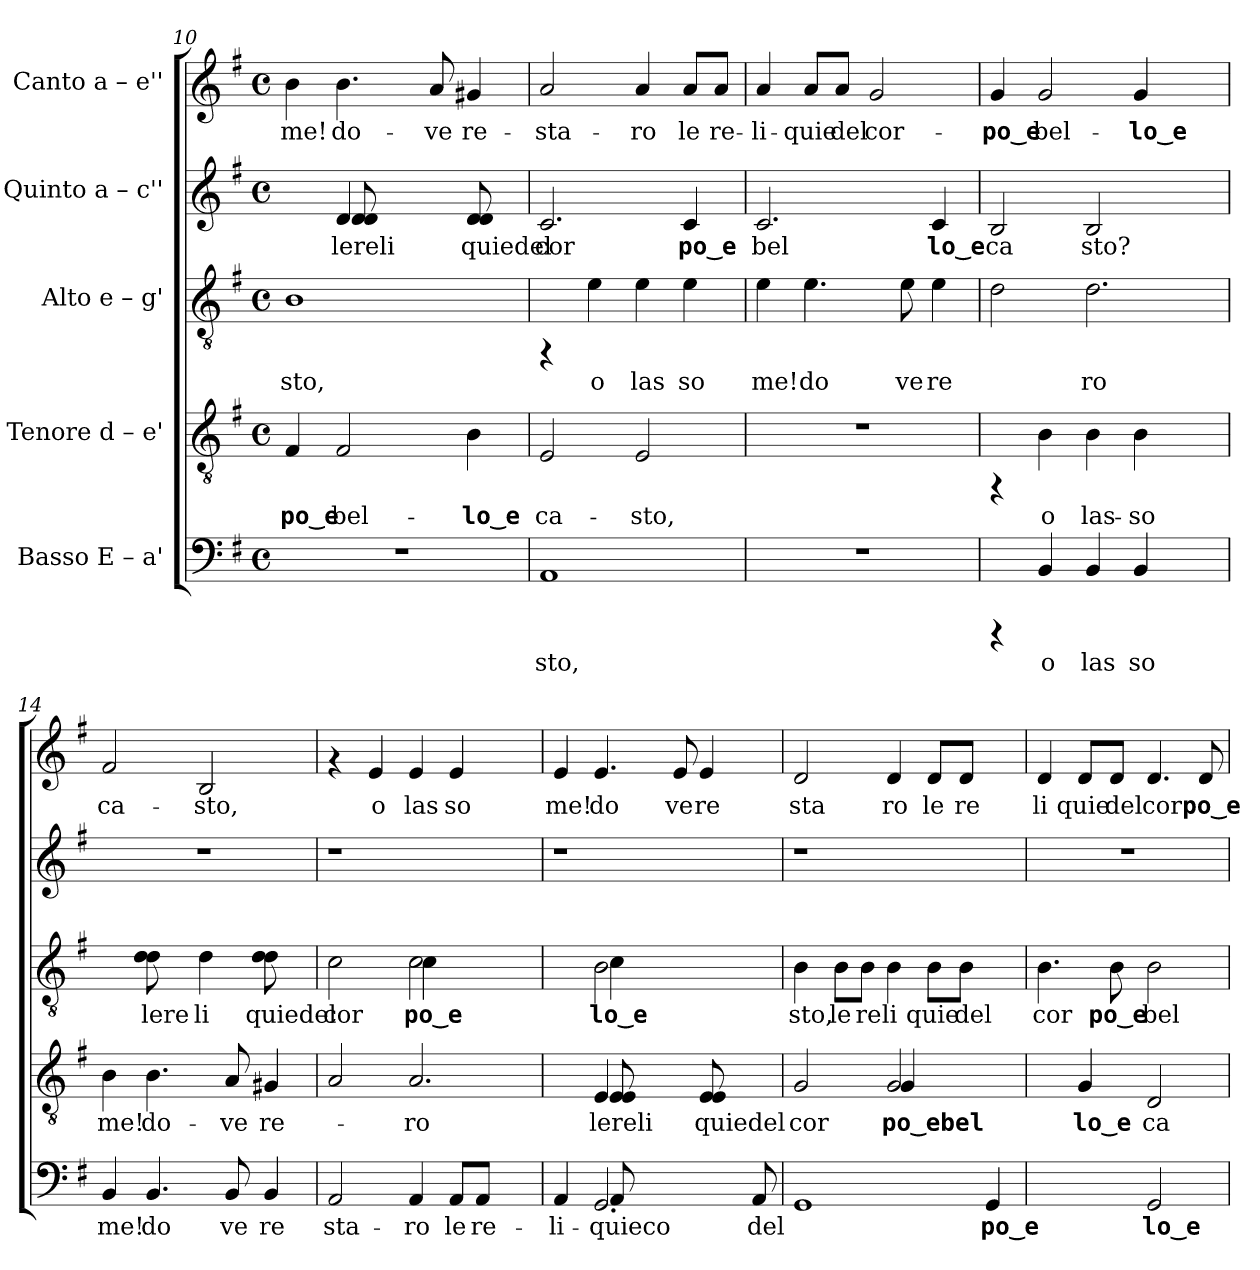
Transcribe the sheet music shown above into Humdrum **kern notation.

**kern	**text	**kern	**text	**kern	**text	**kern	**text	**kern	**text
*part5	*part5	*part4	*part4	*part3	*part3	*part2	*part2	*part1	*part1
*staff5	*staff5	*staff4	*staff4	*staff3	*staff3	*staff2	*staff2	*staff1	*staff1
*I"Basso  E – a'	*	*I"Tenore  d – e'	*	*I"Alto  e – g'	*	*I"Quinto  a – c''	*	*I"Canto  a – e''	*
*clefF4	*	*clefGv2	*	*clefGv2	*	*clefG2	*	*clefG2	*
*k[f#]	*	*k[f#]	*	*k[f#]	*	*k[f#]	*	*k[f#]	*
*G:	*	*G:	*	*G:	*	*G:	*	*G:	*
*M4/4	*	*M4/4	*	*M4/4	*	*M4/4	*	*M4/4	*
*met(c)	*	*met(c)	*	*met(c)	*	*met(c)	*	*met(c)	*
=10	=10	=10	=10	=10	=10	=10	=10	=10	=10
!	!	!	!LO:LY:b:rj	!	!LO:LY:b:cj	!	!	!	!LO:LY:b:cj
*	*	*	*	*	*	*^	*	*	*
1r	.	4F#/	-po‿e	1B	sto,	4ryy	4ryy	.	4b\	me!
!	!	!	!LO:LY:b:rj	!	!	!	!	!LO:LY:b:rj	!	!LO:LY:b:cj
.	.	2F#/	bel-	.	.	4d/	8d/ 8d/	lereli	4.b\	do-
.	.	.	.	.	.	.	8ryy	.	.	.
.	.	.	.	.	.	4ryy	2ryy	.	.	.
!	!	!	!	!	!	!	!	!	!	!LO:LY:b:cj
.	.	.	.	.	.	.	.	.	8a/	-ve
!	!	!	!LO:LY:b:rj	!	!	!	!	!LO:LY:b:rj	!	!LO:LY:b:cj
.	.	4B\	-lo‿e	.	.	8d/ 8d/	.	quiedel	4g#X/	re-
.	.	.	.	.	.	8ryy	.	.	.	.
*	*	*	*	*	*	*v	*v	*	*	*
!!LO:PB:g=z
=11	=11	=11	=11	=11	=11	=11	=11	=11	=11
!	!LO:LY:b:rj	!	!LO:LY:b:rj	!	!	!	!LO:LY:b:rj	!	!LO:LY:b:cj
1AA	-sto,	2E/	ca-	4rFF	.	2.c/	cor	2a/	-sta-
!	!	!	!	!	!LO:LY:b:cj	!	!	!	!
.	.	.	.	4e\	o	.	.	.	.
!	!	!	!LO:LY:b:rj	!	!LO:LY:b:cj	!	!	!	!LO:LY:b:cj
.	.	2E/	-sto,	4e\	las	.	.	4a/	-ro
!	!	!	!	!	!LO:LY:b:cj	!	!LO:LY:b:rj	!	!LO:LY:b:cj
.	.	.	.	4e\	so	4c/	po‿e	8a/L	le
!	!	!	!	!	!	!	!	!	!LO:LY:b:cj
.	.	.	.	.	.	.	.	8a/J	re-
=12	=12	=12	=12	=12	=12	=12	=12	=12	=12
!	!	!	!	!	!LO:LY:b:cj	!	!LO:LY:b:rj	!	!LO:LY:b:cj
1r	.	1r	.	4e\	me!	2.c/	bel	4a/	-li-
!	!	!	!	!	!LO:LY:b:cj	!	!	!	!LO:LY:b:cj
.	.	.	.	4.e\	do	.	.	8a/L	-quie
!	!	!	!	!	!	!	!	!	!LO:LY:b:cj
.	.	.	.	.	.	.	.	8a/J	del
!	!	!	!	!	!	!	!	!	!LO:LY:b:cj
.	.	.	.	.	.	.	.	2g/	cor-
!	!	!	!	!	!LO:LY:b:cj	!	!	!	!
.	.	.	.	8e\	ve	.	.	.	.
!	!	!	!	!	!LO:LY:b:cj	!	!LO:LY:b:rj	!	!
.	.	.	.	4e\	re	4c/	lo‿e	.	.
=13	=13	=13	=13	=13	=13	=13	=13	=13	=13
!	!	!	!	!	!	!	!LO:LY:b:rj	!	!LO:LY:b:cj
4rCCC	.	4rFF	.	2d\	.	2B/	ca	4g/	-po‿e
!	!LO:LY:b:rj	!	!LO:LY:b:rj	!	!	!	!	!	!LO:LY:b:cj
4BB/	o	4B\	o	.	.	.	.	2g/	bel-
!	!LO:LY:b:rj	!	!LO:LY:b:rj	!	!LO:LY:b:cj	!	!LO:LY:b:rj	!	!
4BB/	las	4B\	las-	2.d\	ro	2B/	sto?	.	.
!	!LO:LY:b:rj	!	!LO:LY:b:rj	!	!	!	!	!	!LO:LY:b:cj
4BB/	so	4B\	-so	.	.	.	.	4g/	-lo‿e
4ryy	.	4ryy	.	.	.	4ryy	.	4ryy	.
=14	=14	=14	=14	=14	=14	=14	=14	=14	=14
!	!LO:LY:b:rj	!	!LO:LY:b:rj	!	!	!	!	!	!LO:LY:b:cj
4BB/	me!	4B\	me!	4ryy	.	1r	.	2f#/	ca-
!	!LO:LY:b:rj	!	!LO:LY:b:rj	!	!LO:LY:b:cj	!	!	!	!
4.BB/	do	4.B\	do-	8d\ 8d\	lere	.	.	.	.
.	.	.	.	8ryy	.	.	.	.	.
!	!	!	!	!	!LO:LY:b:cj	!	!	!	!LO:LY:b:cj
.	.	.	.	4d\	li	.	.	2B/	-sto,
!	!LO:LY:b:rj	!	!LO:LY:b:rj	!	!	!	!	!	!
8BB/	ve	8A/	-ve	.	.	.	.	.	.
!	!LO:LY:b:rj	!	!LO:LY:b:rj	!	!LO:LY:b:cj	!	!	!	!
4BB/	re	4G#X/	re-	8d\ 8d\	quiedel	.	.	.	.
.	.	.	.	8ryy	.	.	.	.	.
!!LO:PB:g=z
=15	=15	=15	=15	=15	=15	=15	=15	=15	=15
!	!LO:LY:b:rj	!	!	!	!LO:LY:b:cj	!	!	!	!
*	*	*	*	*^	*	*	*	*	*
2AA/	sta-	2A/	.	2c\	2ryy	cor	1r	.	4rf	.
!	!	!	!	!	!	!	!	!	!	!LO:LY:b:cj
.	.	.	.	.	.	.	.	.	4e/	o
!	!LO:LY:b:rj	!	!LO:LY:b:rj	!	!	!LO:LY:b:cj	!	!	!	!LO:LY:b:cj
4AA/	-ro	2.A/	-ro	2c\	4c\	po‿e	.	.	4e/	las
!	!LO:LY:b:rj	!	!	!	!	!	!	!	!	!LO:LY:b:cj
8AA/L	le	.	.	.	4ryy	.	.	.	4e/	so
!	!LO:LY:b:rj	!	!	!	!	!	!	!	!	!
8AA/J	re-	.	.	.	.	.	.	.	.	.
4ryy	.	.	.	4ryy	4ryy	.	4ryy	.	4ryy	.
=16	=16	=16	=16	=16	=16	=16	=16	=16	=16	=16
!	!LO:LY:b:rj	!	!	!	!	!	!	!	!	!LO:LY:b:cj
*^	*	*^	*	*	*	*	*	*	*	*
4AA/	4ryy	-li-	4ryy	4ryy	.	4ryy	4ryy	.	1r	.	4e/	me!
!	!	!LO:LY:b:rj	!	!	!LO:LY:b:rj	!	!	!LO:LY:b:cj	!	!	!	!LO:LY:b:cj
2.GG/	8AA/	-quieco	4E/	8E/ 8E/	lereli	2B\	4c\	lo‿e	.	.	4.e/	do
.	2.ryy	.	.	4ryy	.	.	.	.	.	.	.	.
.	.	.	4ryy	.	.	.	4.ryy	.	.	.	.	.
!	!	!	!	!	!	!	!	!	!	!	!	!LO:LY:b:cj
.	.	.	.	2ryy	.	.	.	.	.	.	8e/	ve
!	!	!	!	!	!LO:LY:b:rj	!	!	!	!	!	!	!LO:LY:b:cj
.	.	.	8E/ 8E/	.	quiedel	4.ryy	.	.	.	.	4e/	re
.	.	.	4ryy	.	.	.	4ryy	.	.	.	.	.
!	!	!LO:LY:b:rj	!	!	!	!	!	!	!	!	!	!
8AA/	.	del	.	.	.	.	.	.	8ryy	.	8ryy	.
*v	*v	*	*	*	*	*v	*v	*	*	*	*	*
=17	=17	=17	=17	=17	=17	=17	=17	=17	=17	=17
!	!	!	!	!LO:LY:b:rj	!	!LO:LY:b:cj	!	!	!	!LO:LY:b:cj
1GG	.	2G/	2ryy	cor	4B\	sto,	1r	.	2d/	sta
!	!	!	!	!	!	!LO:LY:b:cj	!	!	!	!
.	.	.	.	.	8B\L	le	.	.	.	.
!	!	!	!	!	!	!LO:LY:b:cj	!	!	!	!
.	.	.	.	.	8B\J	re	.	.	.	.
!	!	!	!	!LO:LY:b:rj	!	!LO:LY:b:cj	!	!	!	!LO:LY:b:cj
.	.	2G/	4G/	po‿ebel	4B\	li	.	.	4d/	ro
!	!	!	!	!	!	!LO:LY:b:cj	!	!	!	!LO:LY:b:cj
.	.	.	4ryy	.	8B\L	quie	.	.	8d/L	le
!	!	!	!	!	!	!LO:LY:b:cj	!	!	!	!LO:LY:b:cj
.	.	.	.	.	8B\J	del	.	.	8d/J	re
!	!LO:LY:b:rj	!	!	!	!	!	!	!	!	!
4GG/	po‿e	4ryy	4ryy	.	4ryy	.	4ryy	.	4ryy	.
=18	=18	=18	=18	=18	=18	=18	=18	=18	=18	=18
!	!	!	!	!	!	!LO:LY:b:cj	!	!	!	!LO:LY:b:cj
*	*	*v	*v	*	*	*	*	*	*	*
2ryy	.	4ryy	.	4.B\	cor	1r	.	4d/	li
!	!	!	!LO:LY:b:rj	!	!	!	!	!	!LO:LY:b:cj
.	.	4G/	lo‿e	.	.	.	.	8d/L	quie
!	!	!	!	!	!LO:LY:b:cj	!	!	!	!LO:LY:b:cj
.	.	.	.	8B\	po‿e	.	.	8d/J	del
!	!LO:LY:b:rj	!	!LO:LY:b:rj	!	!LO:LY:b:cj	!	!	!	!LO:LY:b:cj
2GG/	lo‿e	2D/	ca	2B\	bel	.	.	4.d/	cor
!	!	!	!	!	!	!	!	!	!LO:LY:b:cj
.	.	.	.	.	.	.	.	8d/	po‿e
=	=	=	=	=	=	=	=	=	=
*-	*-	*-	*-	*-	*-	*-	*-	*-	*-
